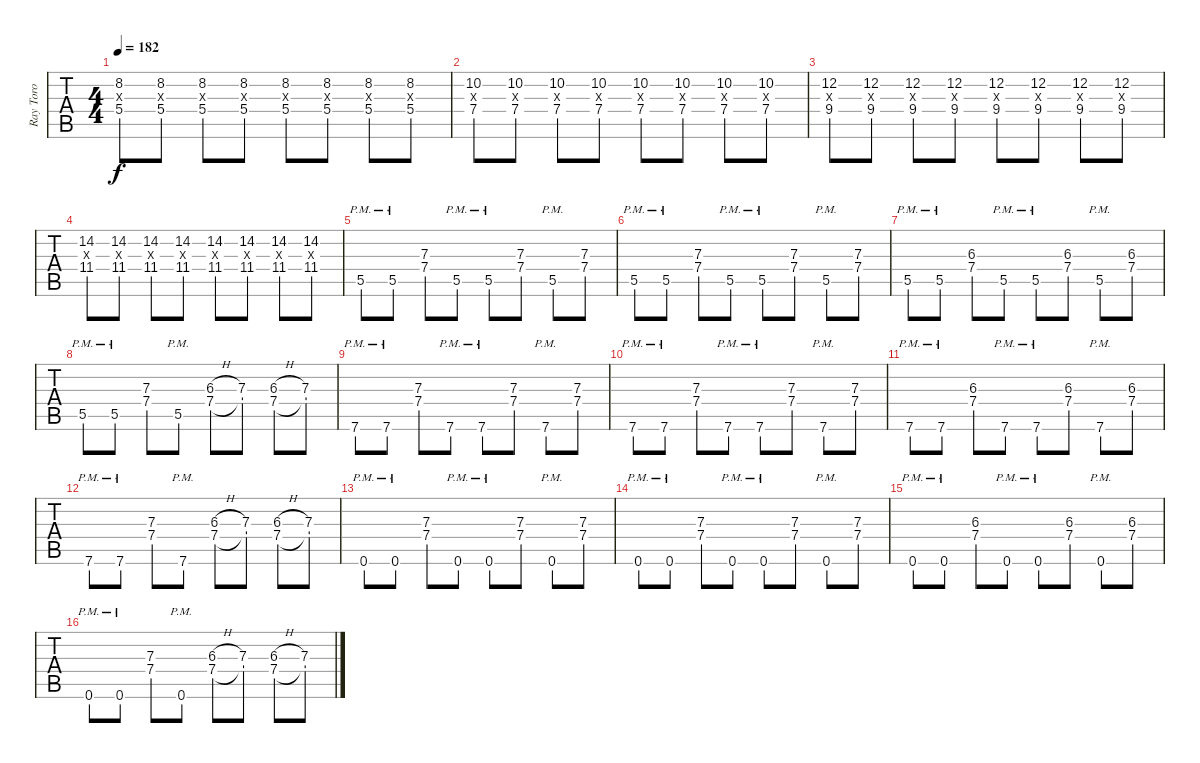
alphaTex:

\track ("Ray Toro" "Ray Toro") {instrument distortionguitar}
\staff {tabs}
\tuning (E4 B3 G3 D3 A2 E2) {hide}
\ts (4 4)
\tempo 182
\clef g2
\ks c
(8.2 5.3{x} 5.4).8{dy f} (8.2 5.3{x} 5.4).8 (8.2 5.3{x} 5.4).8 (8.2 5.3{x} 5.4).8 (8.2 5.3{x} 5.4).8 (8.2 5.3{x} 5.4).8 (8.2 5.3{x} 5.4).8 (8.2 5.3{x} 5.4).8 |
(10.2 7.3{x} 7.4).8 (10.2 7.3{x} 7.4).8 (10.2 7.3{x} 7.4).8 (10.2 7.3{x} 7.4).8 (10.2 7.3{x} 7.4).8 (10.2 7.3{x} 7.4).8 (10.2 7.3{x} 7.4).8 (10.2 7.3{x} 7.4).8 |
(12.2 9.3{x} 9.4).8 (12.2 9.3{x} 9.4).8 (12.2 9.3{x} 9.4).8 (12.2 9.3{x} 9.4).8 (12.2 9.3{x} 9.4).8 (12.2 9.3{x} 9.4).8 (12.2 9.3{x} 9.4).8 (12.2 9.3{x} 9.4).8 |
(14.2 11.3{x} 11.4).8 (14.2 11.3{x} 11.4).8 (14.2 11.3{x} 11.4).8 (14.2 11.3{x} 11.4).8 (14.2 11.3{x} 11.4).8 (14.2 11.3{x} 11.4).8 (14.2 11.3{x} 11.4).8 (14.2 11.3{x} 11.4).8 |
5.5{pm}.8 5.5{pm}.8 (7.3 7.4).8 5.5{pm}.8 5.5{pm}.8 (7.3 7.4).8 5.5{pm}.8 (7.3 7.4).8 |
5.5{pm}.8 5.5{pm}.8 (7.3 7.4).8 5.5{pm}.8 5.5{pm}.8 (7.3 7.4).8 5.5{pm}.8 (7.3 7.4).8 |
5.5{pm}.8 5.5{pm}.8 (6.3 7.4).8 5.5{pm}.8 5.5{pm}.8 (6.3 7.4).8 5.5{pm}.8 (6.3 7.4).8 |
5.5{pm}.8 5.5{pm}.8 (7.3 7.4).8 5.5{pm}.8 (6.3{h} 7.4).8 (7.3 7.4{t}).8 (6.3{h} 7.4).8 (7.3 7.4{t}).8 |
7.6{pm}.8 7.6{pm}.8 (7.3 7.4).8 7.6{pm}.8 7.6{pm}.8 (7.3 7.4).8 7.6{pm}.8 (7.3 7.4).8 |
7.6{pm}.8 7.6{pm}.8 (7.3 7.4).8 7.6{pm}.8 7.6{pm}.8 (7.3 7.4).8 7.6{pm}.8 (7.3 7.4).8 |
7.6{pm}.8 7.6{pm}.8 (6.3 7.4).8 7.6{pm}.8 7.6{pm}.8 (6.3 7.4).8 7.6{pm}.8 (6.3 7.4).8 |
7.6{pm}.8 7.6{pm}.8 (7.3 7.4).8 7.6{pm}.8 (6.3{h} 7.4).8 (7.3 7.4{t}).8 (6.3{h} 7.4).8 (7.3 7.4{t}).8 |
0.6{pm}.8 0.6{pm}.8 (7.3 7.4).8 0.6{pm}.8 0.6{pm}.8 (7.3 7.4).8 0.6{pm}.8 (7.3 7.4).8 |
0.6{pm}.8 0.6{pm}.8 (7.3 7.4).8 0.6{pm}.8 0.6{pm}.8 (7.3 7.4).8 0.6{pm}.8 (7.3 7.4).8 |
0.6{pm}.8 0.6{pm}.8 (6.3 7.4).8 0.6{pm}.8 0.6{pm}.8 (6.3 7.4).8 0.6{pm}.8 (6.3 7.4).8 |
0.6{pm}.8 0.6{pm}.8 (7.3 7.4).8 0.6{pm}.8 (6.3{h} 7.4).8 (7.3 7.4{t}).8 (6.3{h} 7.4).8 (7.3 7.4{t}).8
